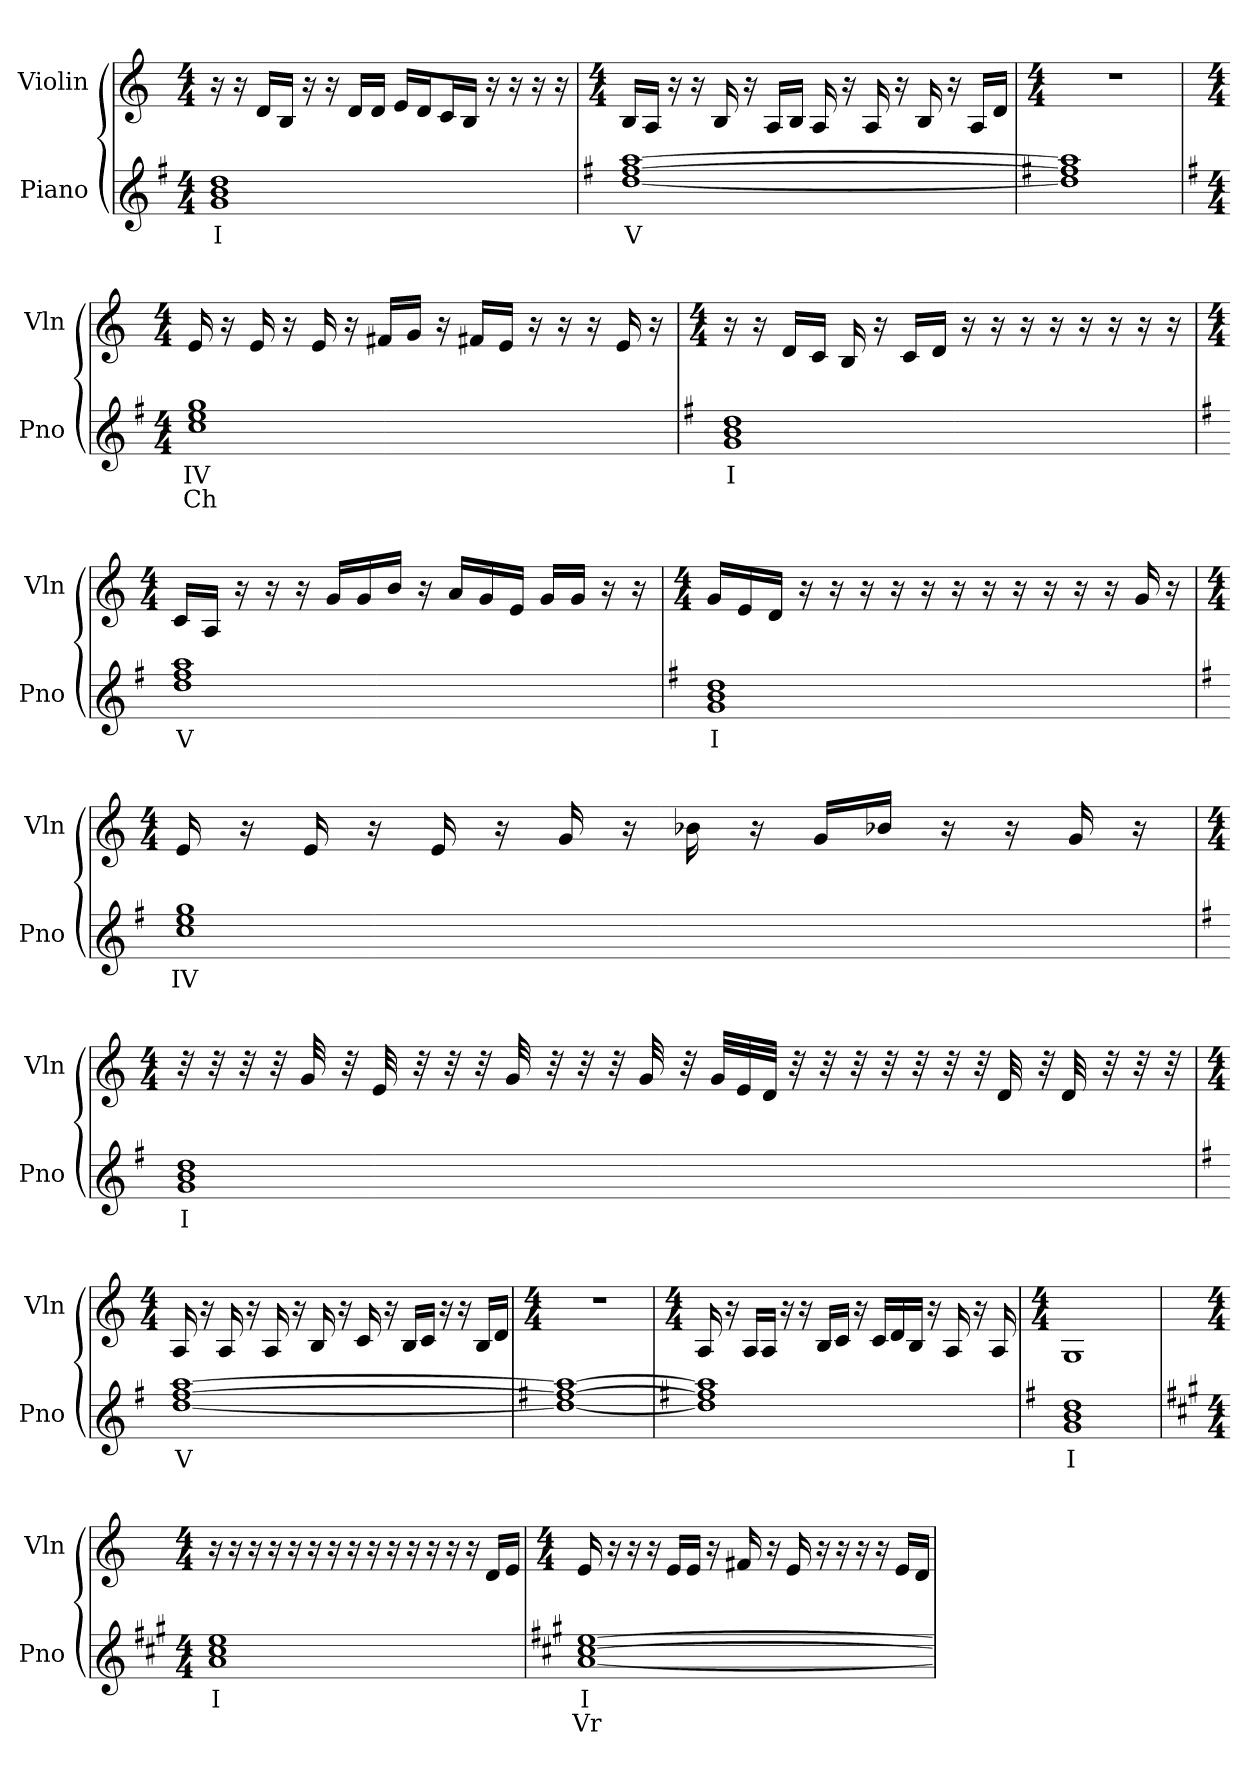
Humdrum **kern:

**kern	**text	**text	**kern
*part2	*part2	*part2	*part1
*staff2	*staff2	*staff2	*staff1
*I"Piano	*	*	*I"Violin
*I'Pno	*	*	*I'Vln
*k[f#]	*	*	*
*G:	*	*	*
*M4/4	*	*	*M4/4
=	=	=	=
1g 1b 1dd	I	.	16r
.	.	.	16r
.	.	.	16dLL
.	.	.	16BJJ
.	.	.	16r
.	.	.	16r
.	.	.	16dLL
.	.	.	16dJJ
.	.	.	16eLL
.	.	.	16dJ
.	.	.	16cL
.	.	.	16BJJ
.	.	.	16r
.	.	.	16r
.	.	.	16r
.	.	.	16r
=	=	=	=
*k[f#]	*	*	*
*G:	*	*	*
*	*	*	*M4/4
[1dd [1ff# [1aa	V	.	16BLL
.	.	.	16AJJ
.	.	.	16r
.	.	.	16r
.	.	.	16B
.	.	.	16r
.	.	.	16ALL
.	.	.	16BJJ
.	.	.	16A
.	.	.	16r
.	.	.	16A
.	.	.	16r
.	.	.	16B
.	.	.	16r
.	.	.	16ALL
.	.	.	16dJJ
=	=	=	=
*k[f#]	*	*	*
*G:	*	*	*
*	*	*	*M4/4
1dd] 1ff#] 1aa]	.	.	1r
=	=	=	=
*k[f#]	*	*	*
*G:	*	*	*
*M4/4	*	*	*M4/4
1cc 1ee 1gg	IV	Ch	16e
.	.	.	16r
.	.	.	16e
.	.	.	16r
.	.	.	16e
.	.	.	16r
.	.	.	16f#XLL
.	.	.	16gJJ
.	.	.	16r
.	.	.	16f#XLL
.	.	.	16eJJ
.	.	.	16r
.	.	.	16r
.	.	.	16r
.	.	.	16e
.	.	.	16r
=	=	=	=
*k[f#]	*	*	*
*G:	*	*	*
*	*	*	*M4/4
1g 1b 1dd	I	.	16r
.	.	.	16r
.	.	.	16dLL
.	.	.	16cJJ
.	.	.	16B
.	.	.	16r
.	.	.	16cLL
.	.	.	16dJJ
.	.	.	16r
.	.	.	16r
.	.	.	16r
.	.	.	16r
.	.	.	16r
.	.	.	16r
.	.	.	16r
.	.	.	16r
=	=	=	=
*k[f#]	*	*	*
*G:	*	*	*
*	*	*	*M4/4
1dd 1ff# 1aa	V	.	16cLL
.	.	.	16AJJ
.	.	.	16r
.	.	.	16r
.	.	.	16r
.	.	.	16gLL
.	.	.	16g
.	.	.	16bJJ
.	.	.	16r
.	.	.	16aLL
.	.	.	16g
.	.	.	16eJJ
.	.	.	16gLL
.	.	.	16gJJ
.	.	.	16r
.	.	.	16r
=	=	=	=
*k[f#]	*	*	*
*G:	*	*	*
*	*	*	*M4/4
1g 1b 1dd	I	.	16gLL
.	.	.	16e
.	.	.	16dJJ
.	.	.	16r
.	.	.	16r
.	.	.	16r
.	.	.	16r
.	.	.	16r
.	.	.	16r
.	.	.	16r
.	.	.	16r
.	.	.	16r
.	.	.	16r
.	.	.	16r
.	.	.	16g
.	.	.	16r
=	=	=	=
*k[f#]	*	*	*
*G:	*	*	*
*	*	*	*M4/4
1cc 1ee 1gg	IV	.	16e
.	.	.	16r
.	.	.	16e
.	.	.	16r
.	.	.	16e
.	.	.	16r
.	.	.	16g
.	.	.	16r
.	.	.	16b-X
.	.	.	16r
.	.	.	16gLL
.	.	.	16b-XJJ
.	.	.	16r
.	.	.	16r
.	.	.	16g
.	.	.	16r
=	=	=	=
*k[f#]	*	*	*
*G:	*	*	*
*	*	*	*M4/4
1g 1b 1dd	I	.	32r
.	.	.	32r
.	.	.	32r
.	.	.	32r
.	.	.	32g
.	.	.	32r
.	.	.	32e
.	.	.	32r
.	.	.	32r
.	.	.	32r
.	.	.	32g
.	.	.	32r
.	.	.	32r
.	.	.	32r
.	.	.	32g
.	.	.	32r
.	.	.	32gLLL
.	.	.	32e
.	.	.	32dJJJ
.	.	.	32r
.	.	.	32r
.	.	.	32r
.	.	.	32r
.	.	.	32r
.	.	.	32r
.	.	.	32r
.	.	.	32d
.	.	.	32r
.	.	.	32d
.	.	.	32r
.	.	.	32r
.	.	.	32r
=	=	=	=
*k[f#]	*	*	*
*G:	*	*	*
*	*	*	*M4/4
[1dd [1ff# [1aa	V	.	16A
.	.	.	16r
.	.	.	16A
.	.	.	16r
.	.	.	16A
.	.	.	16r
.	.	.	16B
.	.	.	16r
.	.	.	16c
.	.	.	16r
.	.	.	16BLL
.	.	.	16cJJ
.	.	.	16r
.	.	.	16r
.	.	.	16BLL
.	.	.	16dJJ
=	=	=	=
*k[f#]	*	*	*
*G:	*	*	*
*	*	*	*M4/4
1dd_ 1ff#_ 1aa_	.	.	1r
=	=	=	=
*k[f#]	*	*	*
*G:	*	*	*
*	*	*	*M4/4
1dd] 1ff#] 1aa]	.	.	16A
.	.	.	16r
.	.	.	16ALL
.	.	.	16AJJ
.	.	.	16r
.	.	.	16r
.	.	.	16BLL
.	.	.	16cJJ
.	.	.	16r
.	.	.	16cLL
.	.	.	16d
.	.	.	16BJJ
.	.	.	16r
.	.	.	16A
.	.	.	16r
.	.	.	16A
=	=	=	=
*k[f#]	*	*	*
*G:	*	*	*
*	*	*	*M4/4
1g 1b 1dd	I	.	1G
=	=	=	=
*k[f#c#g#]	*	*	*
*A:	*	*	*
*M4/4	*	*	*M4/4
1a 1cc# 1ee	I	.	16r
.	.	.	16r
.	.	.	16r
.	.	.	16r
.	.	.	16r
.	.	.	16r
.	.	.	16r
.	.	.	16r
.	.	.	16r
.	.	.	16r
.	.	.	16r
.	.	.	16r
.	.	.	16r
.	.	.	16r
.	.	.	16dLL
.	.	.	16eJJ
=	=	=	=
*k[f#c#g#]	*	*	*
*A:	*	*	*
*	*	*	*M4/4
[1a [1cc# [1ee	I	Vr	16e
.	.	.	16r
.	.	.	16r
.	.	.	16r
.	.	.	16eLL
.	.	.	16eJJ
.	.	.	16r
.	.	.	16f#X
.	.	.	16r
.	.	.	16e
.	.	.	16r
.	.	.	16r
.	.	.	16r
.	.	.	16r
.	.	.	16eLL
.	.	.	16dJJ
=	=	=	=
*-	*-	*-	*-
